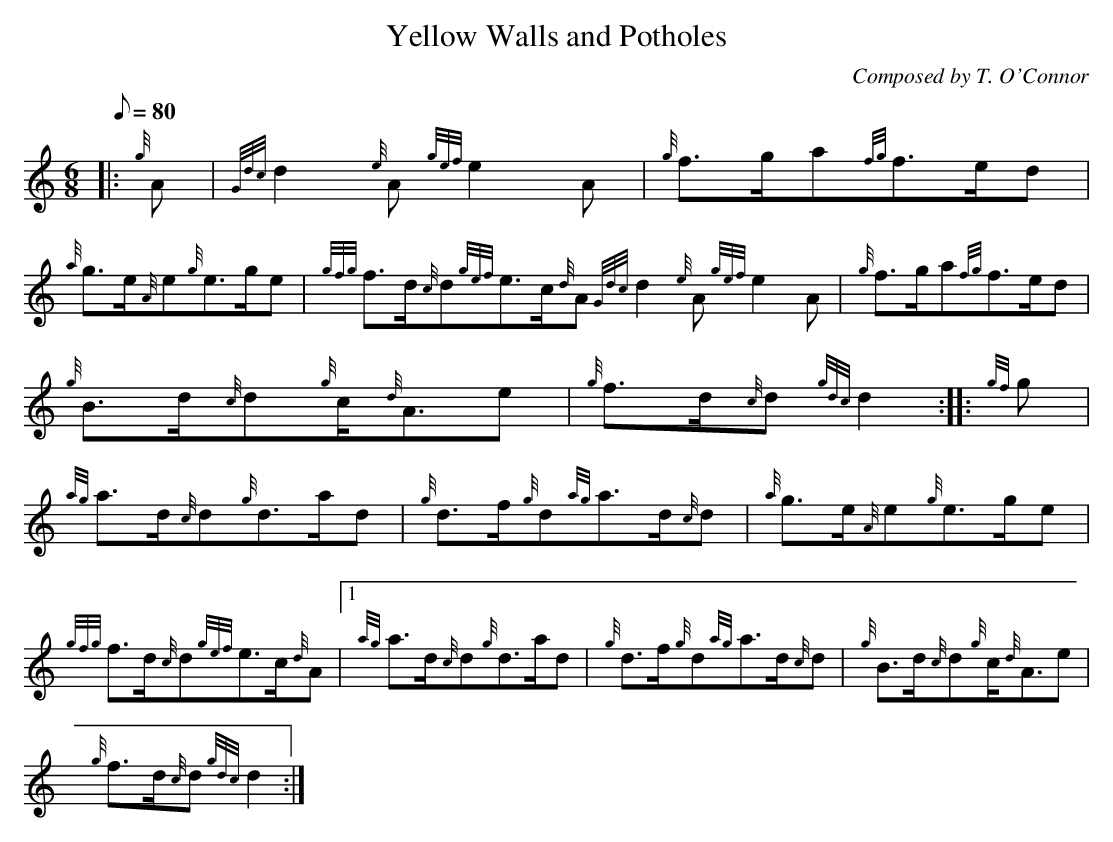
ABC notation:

X:1
T:Yellow Walls and Potholes
M:6/8
L:1/8
Q:80
C:Composed by T. O'Connor
K:HP
|: {g}A | \
{Gdc}d2{e}A{gef}e2A | \
{g}f3/2g/2a{fg}f3/2e/2d |
{a}g3/2e/2{A}e{g}e3/2g/2e | \
{gfg}f3/2d/2{c}d{gef}e3/2c/2{d}A{Gdc}d2{e}A{gef}e2A | \
{g}f3/2g/2a{fg}f3/2e/2d |
{g}B3/2d/2{c}d{g}c/2{d}A3/2e | \
{g}f3/2d/2{c}d{gdc}d2 :: \
{gf}g |
{ag}a3/2d/2{c}d{g}d3/2a/2d | \
{g}d3/2f/2{g}d{ag}a3/2d/2{c}d | \
{a}g3/2e/2{A}e{g}e3/2g/2e |
{gfg}f3/2d/2{c}d{gef}e3/2c/2{d}A|1 {ag}a3/2d/2{c}d{g}d3/2a/2d | \
{g}d3/2f/2{g}d{ag}a3/2d/2{c}d | \
{g}B3/2d/2{c}d{g}c/2{d}A3/2e |
{g}f3/2d/2{c}d{gdc}d2 :|
